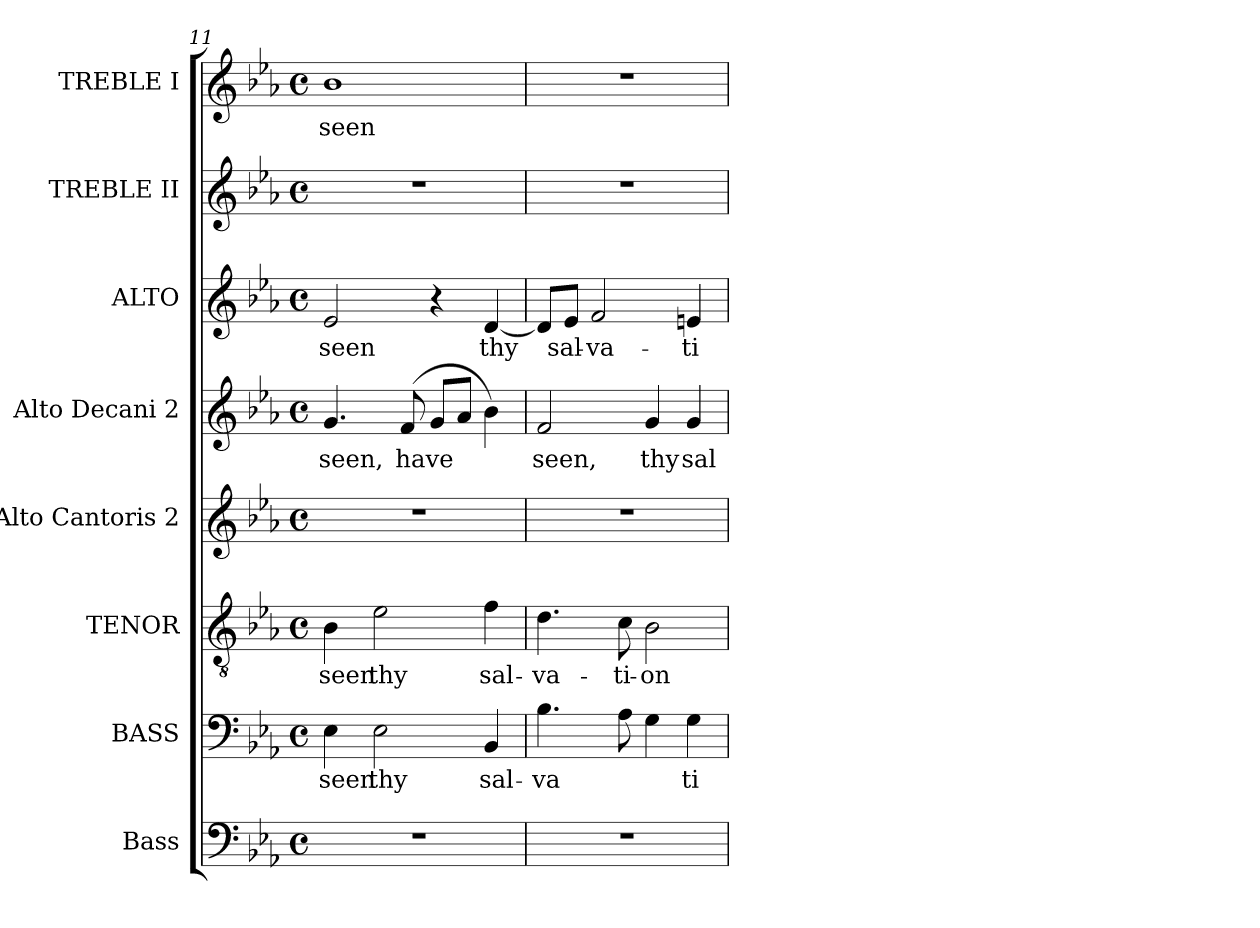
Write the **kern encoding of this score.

**kern	**kern	**text	**kern	**text	**kern	**kern	**text	**kern	**text	**kern	**kern	**text
*part8	*part7	*part7	*part6	*part6	*part5	*part4	*part4	*part3	*part3	*part2	*part1	*part1
*staff8	*staff7	*staff7	*staff6	*staff6	*staff5	*staff4	*staff4	*staff3	*staff3	*staff2	*staff1	*staff1
*I"Bass	*I"BASS	*	*I"TENOR	*	*I"Alto Cantoris 2	*I"Alto Decani 2	*	*I"ALTO	*	*I"TREBLE II	*I"TREBLE I	*
*I'B.	*I'B.	*	*I'T.	*	*I'A.Can.2	*I'A.Dec.2	*	*	*	*	*	*
*clefF4	*clefF4	*	*clefGv2	*	*clefG2	*clefG2	*	*clefG2	*	*clefG2	*clefG2	*
*	*	*	*ITrd7c12	*	*	*	*	*	*	*	*	*
*k[b-e-a-]	*k[b-e-a-]	*	*k[b-e-a-]	*	*k[b-e-a-]	*k[b-e-a-]	*	*k[b-e-a-]	*	*k[b-e-a-]	*k[b-e-a-]	*
*E-:	*E-:	*	*E-:	*	*E-:	*E-:	*	*E-:	*	*E-:	*E-:	*
*M4/4	*M4/4	*	*M4/4	*	*M4/4	*M4/4	*	*M4/4	*	*M4/4	*M4/4	*
*met(c)	*met(c)	*	*met(c)	*	*met(c)	*met(c)	*	*met(c)	*	*met(c)	*met(c)	*
=11	=11	=11	=11	=11	=11	=11	=11	=11	=11	=11	=11	=11
!	!	!LO:LY:b:color=#000000	!	!	!	!	!	!	!	!	!	!
!	!	!	!	!LO:LY:b:color=#000000	!	!	!	!	!	!	!	!
!	!	!	!	!	!	!	!LO:LY:b:color=#000000	!	!	!	!	!
!	!	!	!	!	!	!	!	!	!LO:LY:b:color=#000000	!	!	!
!	!	!	!	!	!	!	!	!	!	!	!	!LO:LY:b:color=#000000
1r	4E-i\	seen	4BB-i\	seen	1r	4.gi/	seen,	2e-i/	seen	1r	1b-i	seen
!	!	!LO:LY:b:color=#000000	!	!	!	!	!	!	!	!	!	!
!	!	!	!	!LO:LY:b:color=#000000	!	!	!	!	!	!	!	!
.	2E-i\	thy	2E-i\	thy	.	.	.	.	.	.	.	.
!	!	!	!	!	!	!	!LO:LY:b:color=#000000	!	!	!	!	!
.	.	.	.	.	.	(8fi/	have	.	.	.	.	.
.	.	.	.	.	.	8gi/L	.	4r	.	.	.	.
.	.	.	.	.	.	8a-i/J	.	.	.	.	.	.
!	!	!LO:LY:b:color=#000000	!	!	!	!	!	!	!	!	!	!
!	!	!	!	!LO:LY:b:color=#000000	!	!	!	!	!	!	!	!
!	!	!	!	!	!	!	!	!	!LO:LY:b:color=#000000	!	!	!
.	4BB-i/	sal-	4Fi\	sal-	.	4b-i\)	.	[4di/	thy	.	.	.
=12	=12	=12	=12	=12	=12	=12	=12	=12	=12	=12	=12	=12
!	!	!LO:LY:b:color=#000000	!	!	!	!	!	!	!	!	!	!
!	!	!	!	!LO:LY:b:color=#000000	!	!	!	!	!	!	!	!
!	!	!	!	!	!	!	!LO:LY:b:color=#000000	!	!	!	!	!
1r	4.B-i\	-va	4.Di\	-va-	1r	2fi/	seen,	8di/L]	.	1r	1r	.
!	!	!	!	!	!	!	!	!	!LO:LY:b:color=#000000	!	!	!
.	.	.	.	.	.	.	.	8e-i/J	sal-	.	.	.
!	!	!	!	!	!	!	!	!	!LO:LY:b:color=#000000	!	!	!
.	.	.	.	.	.	.	.	2fi/	-va-	.	.	.
!	!	!	!	!LO:LY:b:color=#000000	!	!	!	!	!	!	!	!
.	8A-i\	.	8Ci\	-ti-	.	.	.	.	.	.	.	.
!	!	!	!	!LO:LY:b:color=#000000	!	!	!	!	!	!	!	!
!	!	!	!	!	!	!	!LO:LY:b:color=#000000	!	!	!	!	!
.	4Gi\	.	2BB-i\	-on	.	4gi/	thy	.	.	.	.	.
!	!	!LO:LY:b:color=#000000	!	!	!	!	!	!	!	!	!	!
!	!	!	!	!	!	!	!LO:LY:b:color=#000000	!	!	!	!	!
!	!	!	!	!	!	!	!	!	!LO:LY:b:color=#000000	!	!	!
.	4Gi\	ti-	.	.	.	4gi/	sal-	4eni/	-ti-	.	.	.
=	=	=	=	=	=	=	=	=	=	=	=	=
*-	*-	*-	*-	*-	*-	*-	*-	*-	*-	*-	*-	*-
